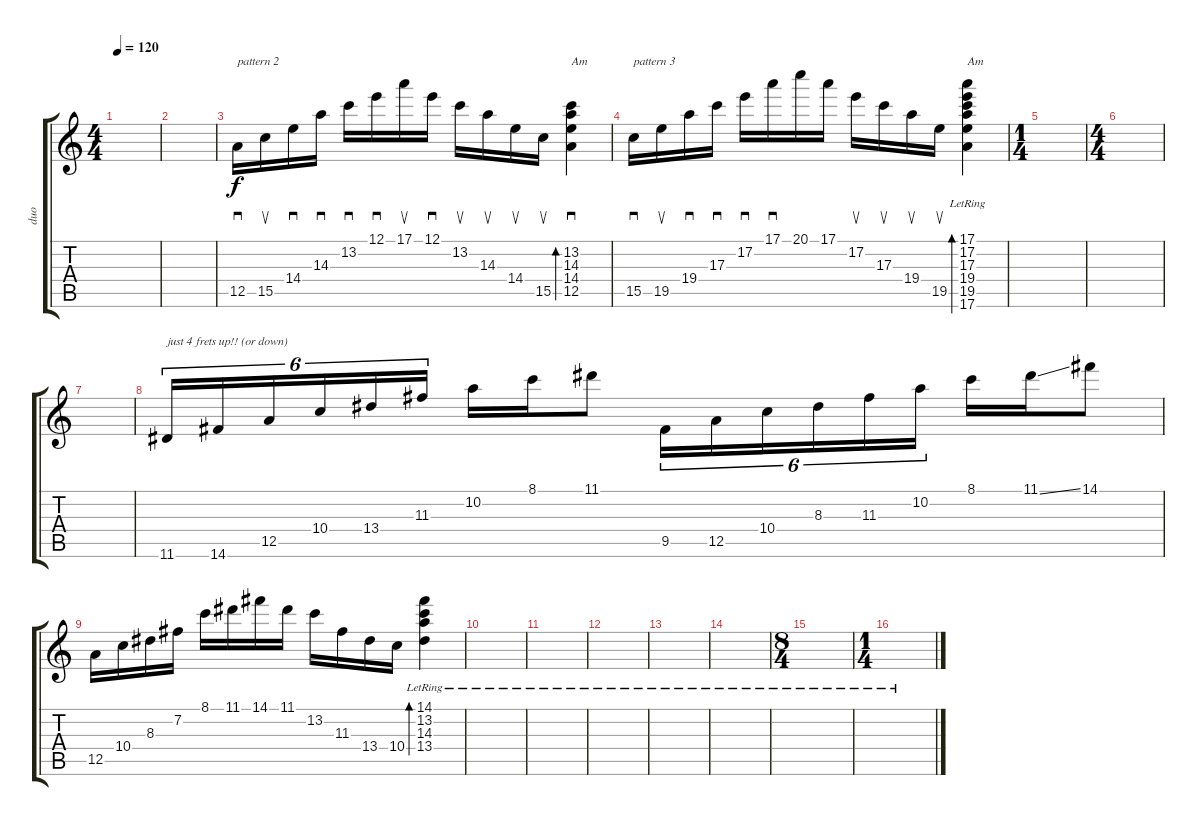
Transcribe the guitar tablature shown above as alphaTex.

\track ("duo" "duo") {instrument distortionguitar}
\staff {score tabs}
\tuning (E4 B3 G3 D3 A2 E2) {hide}
\ts (4 4)
\tempo 120
\clef g2
\ks c
|
|
12.5.16{sd txt "pattern 2"} 15.5.16{su} 14.4.16{sd} 14.3.16{sd} 13.2.16{sd} 12.1.16{sd} 17.1.16{su} 12.1.16{sd} 13.2.16{su} 14.3.16{su} 14.4.16{su} 15.5.16{su} (13.2 14.3 14.4 12.5).4{sd bd 480 txt "Am"} |
15.5.16{sd txt "pattern 3"} 19.5.16{su} 19.4.16{sd} 17.3.16{sd} 17.2.16{sd} 17.1.16{sd} 20.1.16 17.1.16 17.2.16{su} 17.3.16{su} 19.4.16{su} 19.5.16{su} (17.1{lr} 17.2{lr} 17.3{lr} 19.4{lr} 19.5{lr} 17.6{lr}).4{bd 480 txt "Am"} |
\ts (1 4)
|
\ts (4 4)
|
|
11.6.16{tu (6 4) txt "just 4 frets up!! (or down)"} 14.6.16{tu (6 4)} 12.5.16{tu (6 4)} 10.4.16{tu (6 4)} 13.4.16{tu (6 4)} 11.3.16{tu (6 4)} 10.2.16 8.1.16 11.1.8 9.5.16{tu (6 4)} 12.5.16{tu (6 4)} 10.4.16{tu (6 4)} 8.3.16{tu (6 4)} 11.3.16{tu (6 4)} 10.2.16{tu (6 4)} 8.1.16 11.1{ss}.16 14.1.8 |
12.5.16 10.4.16 8.3.16 7.2.16 8.1.16 11.1.16 14.1.16 11.1.16 13.2.16 11.3.16 13.4.16 10.4.16 (14.1{lr} 13.2{lr} 14.3{lr} 13.4{lr}).4{bd 60} |
|
|
|
|
|
\ts (8 4)
|
\ts (1 4)
